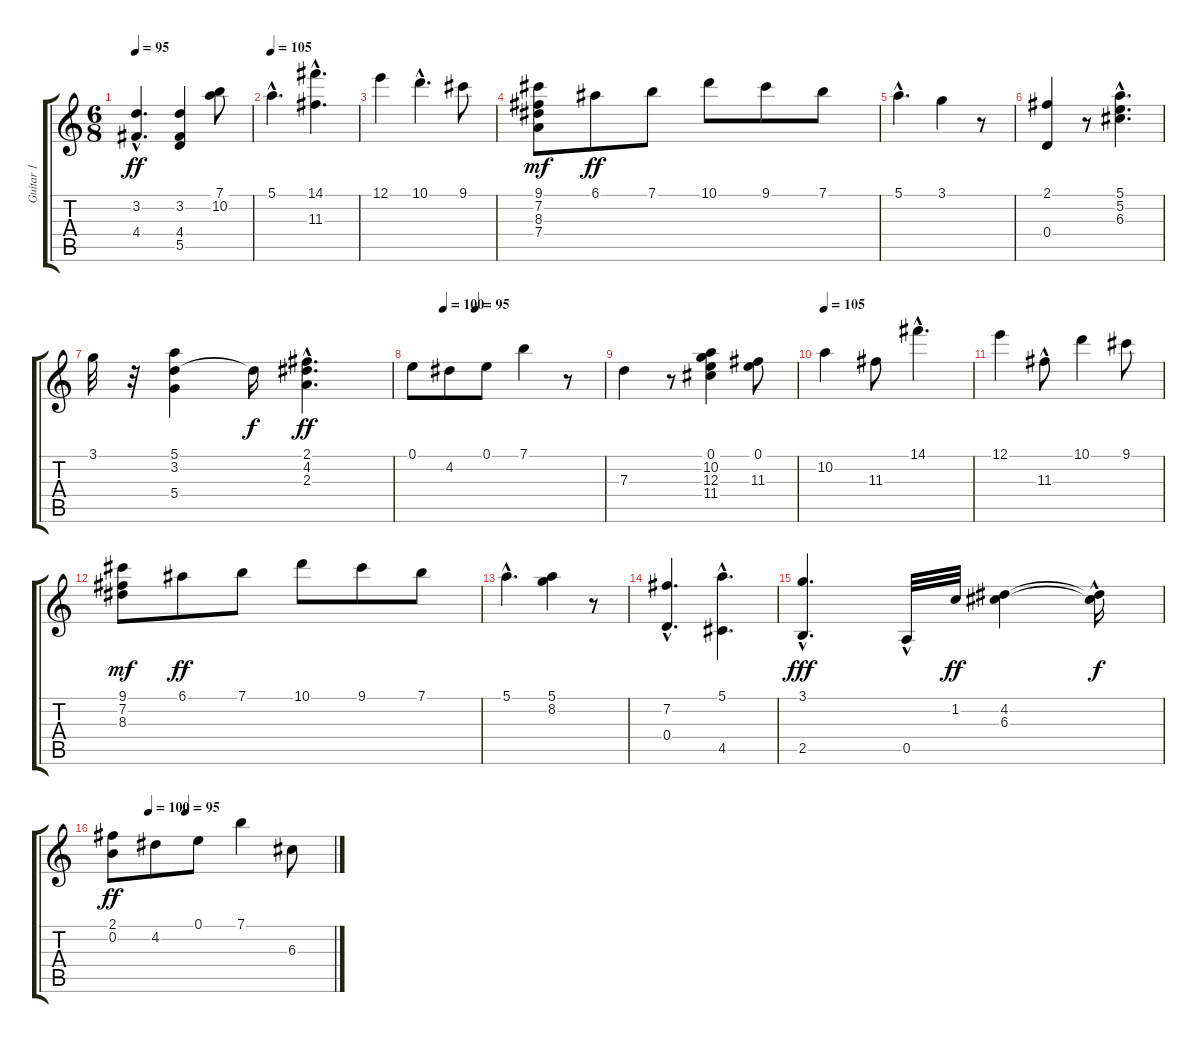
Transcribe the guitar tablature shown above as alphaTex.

\track ("Guitar 1" "Guitar 1") {instrument acousticguitarnylon}
\staff {score tabs}
\tuning (E4 B3 G3 D3 A2 E2) {hide}
\ts (6 8)
\tempo 95
\clef g2
\ks c
(3.2{hac} 4.4{hac}).4{d dy ff} (3.2 4.4 5.5).4 (7.1 10.2).8 |
\tempo 105
5.1{hac}.4{d} (14.1{hac} 11.3{hac}).4{d} |
12.1.4 10.1{hac}.4{d} 9.1.8 |
(9.1 7.2 8.3 7.4).8{dy mf} 6.1.8{dy ff} 7.1.8 10.1.8 9.1.8 7.1.8 |
5.1{hac}.4{d} 3.1.4 r.8 |
(2.1 0.4).4 r.8 (5.1{hac} 5.2{hac} 6.3{hac}).4{d} |
3.1.32 r.32 (5.1 3.2 5.4).4 3.2{t}.16{dy f} (2.1{hac} 4.2{hac} 2.3{hac}).4{d dy ff} |
\tempo (100 0.16666666666666666)
\tempo (95 0.3333333333333333)
0.1.8 4.2.8 0.1.8 7.1.4 r.8 |
7.3.4 r.8 (0.1 10.2 12.3 11.4).4 (0.1 11.3).8 |
\tempo 105
10.2.4 11.3.8 14.1{hac}.4{d} |
12.1.4 11.3{hac}.8 10.1.4 9.1.8 |
(9.1 7.2 8.3).8{dy mf} 6.1.8{dy ff} 7.1.8 10.1.8 9.1.8 7.1.8 |
5.1{hac}.4{d} (5.1 8.2).4 r.8 |
(7.2{hac} 0.4{hac}).4{d} (5.1{hac} 4.5{hac}).4{d} |
(3.1{hac} 2.5{hac}).4{d dy fff} 0.5{hac}.32 1.2.32{dy ff} (4.2 6.3).4 (4.2{hac t} 6.3{t}).16{dy f} |
\tempo (100 0.16666666666666666)
\tempo (95 0.3333333333333333)
(2.1 0.2).8{dy ff} 4.2.8 0.1.8 7.1.4 6.3.8
